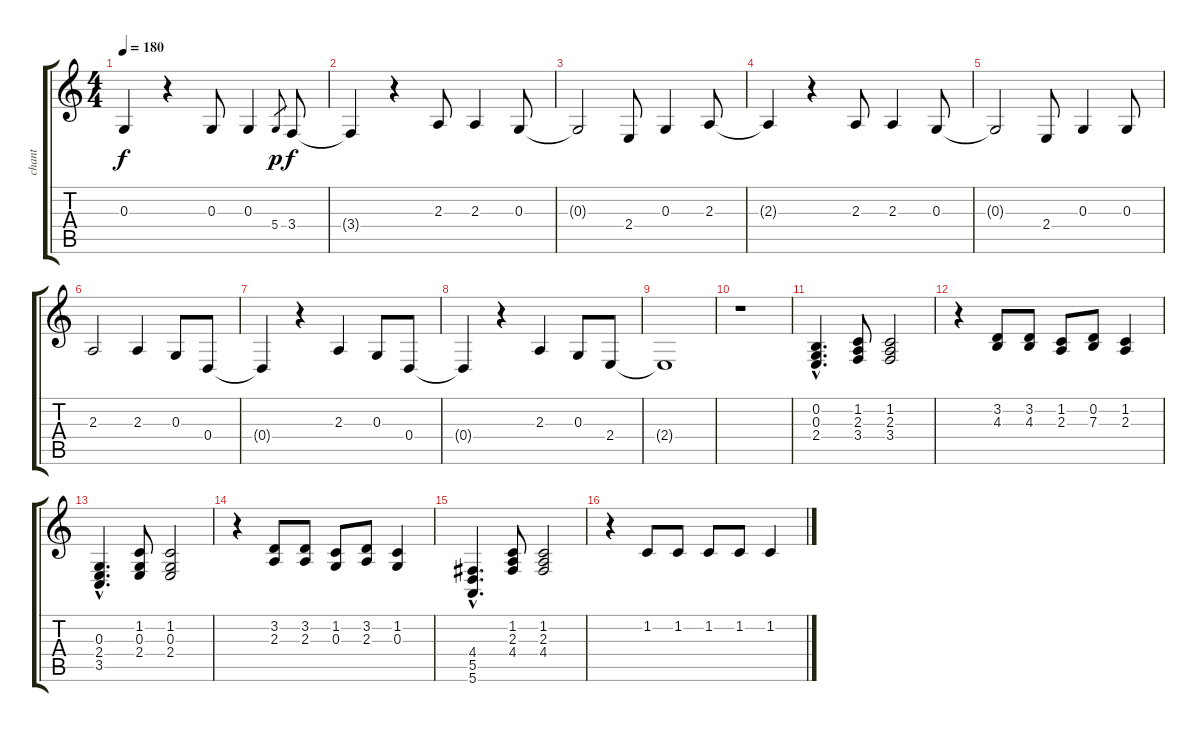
\track ("chant" "chant") {instrument lead6voice}
\staff {score tabs}
\tuning (E4 B3 G3 D3 A2 E2) {hide}
\ts (4 4)
\tempo 180
\clef g2
\ks c
0.3{t}.4{dy f} r.4 0.3.8 0.3.4 5.4.8{gr dy p} 3.4.8{dy f} |
3.4{t}.4 r.4 2.3.8 2.3.4 0.3.8 |
0.3{t}.2 2.4.8 0.3.4 2.3.8 |
2.3{t}.4 r.4 2.3.8 2.3.4 0.3.8 |
0.3{t}.2 2.4.8 0.3.4 0.3.8 |
2.3.2 2.3.4 0.3.8 0.4.8 |
0.4{t}.4 r.4 2.3.4 0.3.8 0.4.8 |
0.4{t}.4 r.4 2.3.4 0.3.8 2.4.8 |
2.4{t}.1 |
r.1 |
(0.2{hac} 0.3{hac} 2.4{hac}).4{d} (1.2 2.3 3.4).8 (1.2 2.3 3.4).2 |
r.4 (3.2 4.3).8 (3.2 4.3).8 (1.2 2.3).8 (0.2 7.3).8 (1.2 2.3).4 |
(0.3{hac} 2.4{hac} 3.5{hac}).4{d} (1.2 0.3 2.4).8 (1.2 0.3 2.4).2 |
r.4 (3.2 2.3).8 (3.2 2.3).8 (1.2 0.3).8 (3.2 2.3).8 (1.2 0.3).4 |
(4.4{hac} 5.5{hac} 5.6{hac}).4{d} (1.2 2.3 4.4).8 (1.2 2.3 4.4).2 |
r.4 1.2.8 1.2.8 1.2.8 1.2.8 1.2.4
